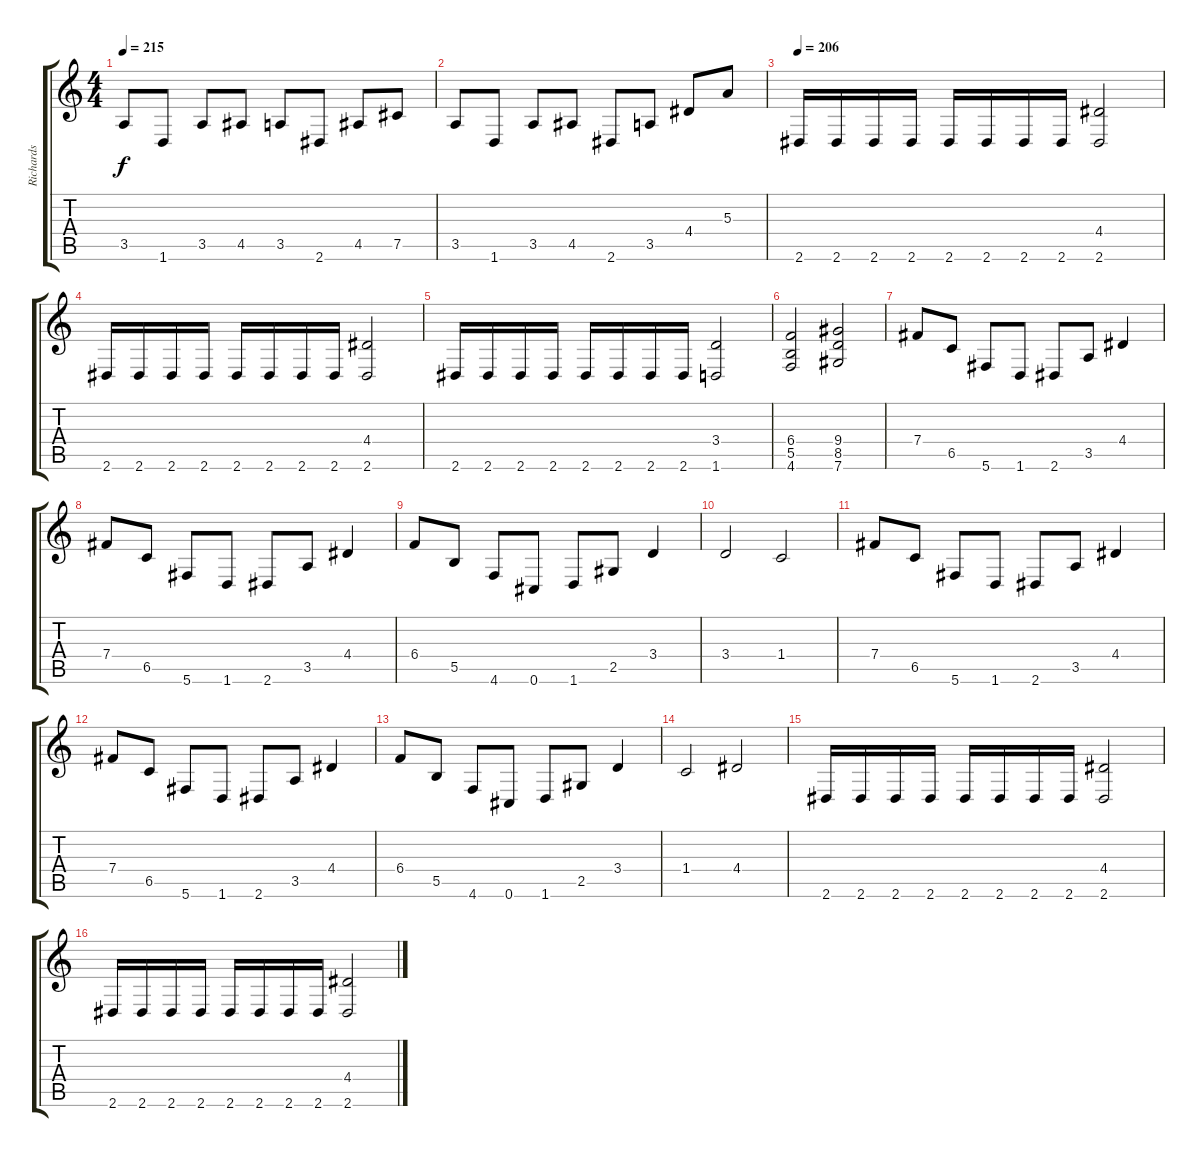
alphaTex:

\track ("Richards" "Richards") {instrument electricbassfinger}
\staff {score tabs}
\tuning (Db4 Ab3 E3 B2 Gb2 Db2) {hide}
\ts (4 4)
\tempo 215
\clef g2
\ks c
3.5.8{dy f} 1.6.8 3.5.8 4.5.8 3.5.8 2.6.8 4.5.8 7.5.8 |
3.5.8 1.6.8 3.5.8 4.5.8 2.6.8 3.5.8 4.4.8 5.3.8 |
\tempo 206
2.6.16 2.6.16 2.6.16 2.6.16 2.6.16 2.6.16 2.6.16 2.6.16 (4.4 2.6).2 |
2.6.16 2.6.16 2.6.16 2.6.16 2.6.16 2.6.16 2.6.16 2.6.16 (4.4 2.6).2 |
2.6.16 2.6.16 2.6.16 2.6.16 2.6.16 2.6.16 2.6.16 2.6.16 (3.4 1.6).2 |
(6.4 5.5 4.6).2{volume 15} (9.4 8.5 7.6).2 |
7.4.8 6.5.8 5.6.8 1.6.8 2.6.8 3.5.8 4.4.4 |
7.4.8 6.5.8 5.6.8 1.6.8 2.6.8 3.5.8 4.4.4 |
6.4.8 5.5.8 4.6.8 0.6.8 1.6.8 2.5.8 3.4.4 |
3.4.2 1.4.2 |
7.4.8 6.5.8 5.6.8 1.6.8 2.6.8 3.5.8 4.4.4 |
7.4.8 6.5.8 5.6.8 1.6.8 2.6.8 3.5.8 4.4.4 |
6.4.8 5.5.8 4.6.8 0.6.8 1.6.8 2.5.8 3.4.4 |
1.4.2 4.4.2 |
2.6.16{volume 13} 2.6.16 2.6.16 2.6.16 2.6.16 2.6.16 2.6.16 2.6.16 (4.4 2.6).2 |
2.6.16 2.6.16 2.6.16 2.6.16 2.6.16 2.6.16 2.6.16 2.6.16 (4.4 2.6).2
